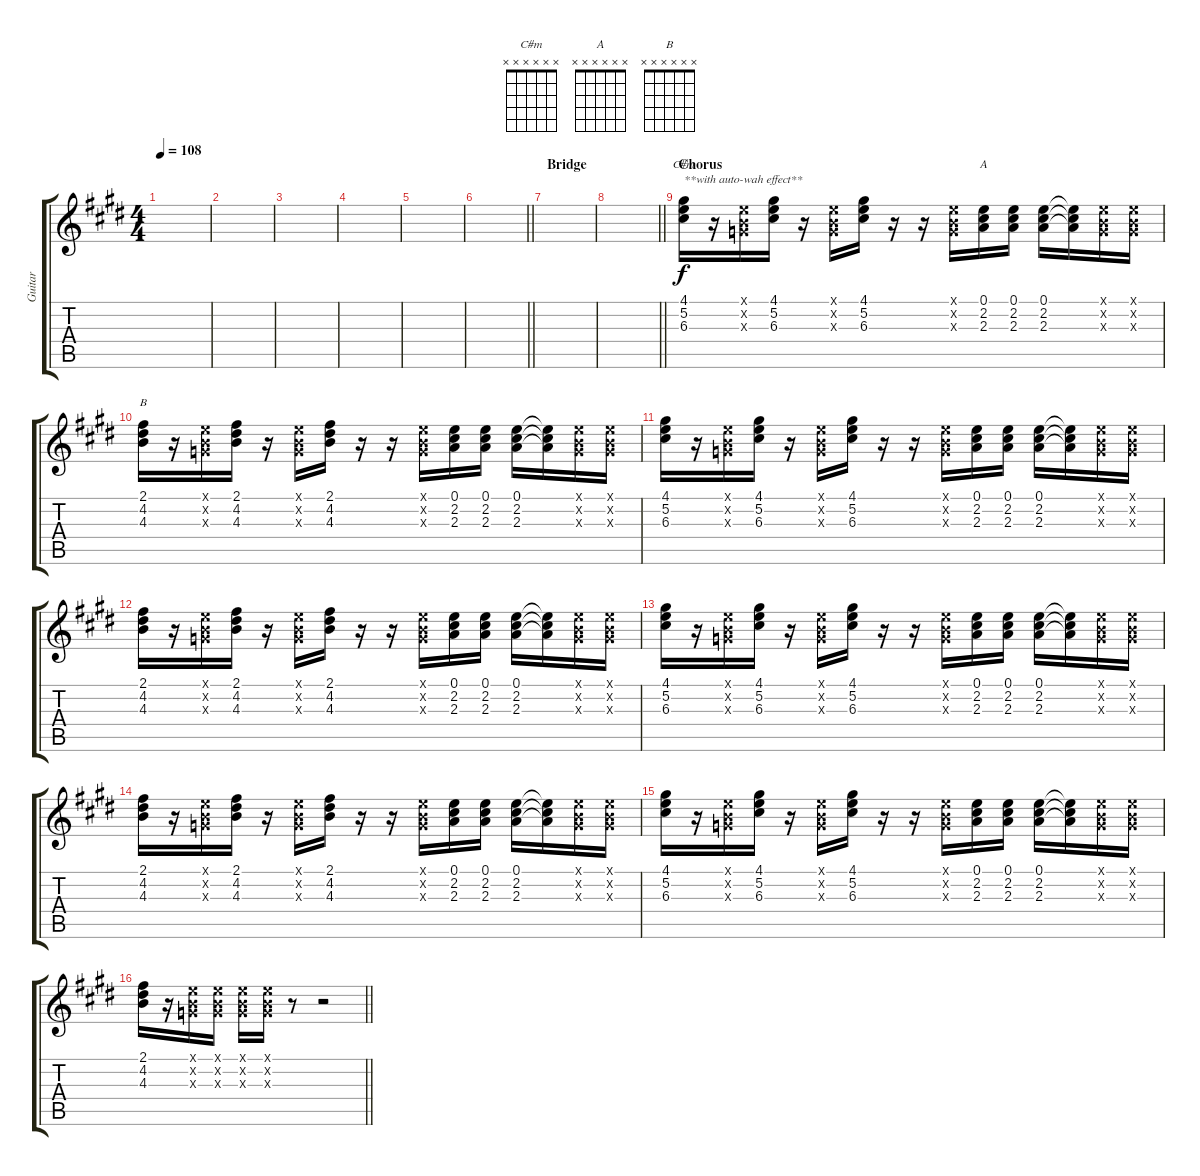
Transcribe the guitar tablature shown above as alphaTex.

\track ("Guitar" "Guitar") {instrument electricguitarjazz}
\staff {score tabs}
\tuning (E4 B3 G3 D3 A2 E2) {hide}
\chord ("C#m" x x x x x x)
\chord ("A" x x x x x x)
\chord ("B" x x x x x x)
\ts (4 4)
\tempo 108
\clef g2
\ks e
|
|
|
|
|
\barLineRight lightlight
|
\section ("" "Bridge")
|
\barLineRight lightlight
|
\section ("" "Chorus")
(4.1 5.2 6.3).16{ch "C#m" txt "**with auto-wah effect**"} r.16 (0.1{x} 0.2{x} 0.3{x}).16 (4.1 5.2 6.3).16 r.16 (0.1{x} 0.2{x} 0.3{x}).16 (4.1 5.2 6.3).16 r.16 r.16 (0.1{x} 0.2{x} 0.3{x}).16 (0.1 2.2 2.3).16{ch "A"} (0.1 2.2 2.3).16 (0.1 2.2 2.3).16 (0.1{t} 2.2{t} 2.3{t}).16 (0.1{x} 0.2{x} 0.3{x}).16 (0.1{x} 0.2{x} 0.3{x}).16 |
(2.1 4.2 4.3).16{ch "B"} r.16 (0.1{x} 0.2{x} 0.3{x}).16 (2.1 4.2 4.3).16 r.16 (0.1{x} 0.2{x} 0.3{x}).16 (2.1 4.2 4.3).16 r.16 r.16 (0.1{x} 0.2{x} 0.3{x}).16 (0.1 2.2 2.3).16 (0.1 2.2 2.3).16 (0.1 2.2 2.3).16 (0.1{t} 2.2{t} 2.3{t}).16 (0.1{x} 0.2{x} 0.3{x}).16 (0.1{x} 0.2{x} 0.3{x}).16 |
(4.1 5.2 6.3).16 r.16 (0.1{x} 0.2{x} 0.3{x}).16 (4.1 5.2 6.3).16 r.16 (0.1{x} 0.2{x} 0.3{x}).16 (4.1 5.2 6.3).16 r.16 r.16 (0.1{x} 0.2{x} 0.3{x}).16 (0.1 2.2 2.3).16 (0.1 2.2 2.3).16 (0.1 2.2 2.3).16 (0.1{t} 2.2{t} 2.3{t}).16 (0.1{x} 0.2{x} 0.3{x}).16 (0.1{x} 0.2{x} 0.3{x}).16 |
(2.1 4.2 4.3).16 r.16 (0.1{x} 0.2{x} 0.3{x}).16 (2.1 4.2 4.3).16 r.16 (0.1{x} 0.2{x} 0.3{x}).16 (2.1 4.2 4.3).16 r.16 r.16 (0.1{x} 0.2{x} 0.3{x}).16 (0.1 2.2 2.3).16 (0.1 2.2 2.3).16 (0.1 2.2 2.3).16 (0.1{t} 2.2{t} 2.3{t}).16 (0.1{x} 0.2{x} 0.3{x}).16 (0.1{x} 0.2{x} 0.3{x}).16 |
(4.1 5.2 6.3).16 r.16 (0.1{x} 0.2{x} 0.3{x}).16 (4.1 5.2 6.3).16 r.16 (0.1{x} 0.2{x} 0.3{x}).16 (4.1 5.2 6.3).16 r.16 r.16 (0.1{x} 0.2{x} 0.3{x}).16 (0.1 2.2 2.3).16 (0.1 2.2 2.3).16 (0.1 2.2 2.3).16 (0.1{t} 2.2{t} 2.3{t}).16 (0.1{x} 0.2{x} 0.3{x}).16 (0.1{x} 0.2{x} 0.3{x}).16 |
(2.1 4.2 4.3).16 r.16 (0.1{x} 0.2{x} 0.3{x}).16 (2.1 4.2 4.3).16 r.16 (0.1{x} 0.2{x} 0.3{x}).16 (2.1 4.2 4.3).16 r.16 r.16 (0.1{x} 0.2{x} 0.3{x}).16 (0.1 2.2 2.3).16 (0.1 2.2 2.3).16 (0.1 2.2 2.3).16 (0.1{t} 2.2{t} 2.3{t}).16 (0.1{x} 0.2{x} 0.3{x}).16 (0.1{x} 0.2{x} 0.3{x}).16 |
(4.1 5.2 6.3).16 r.16 (0.1{x} 0.2{x} 0.3{x}).16 (4.1 5.2 6.3).16 r.16 (0.1{x} 0.2{x} 0.3{x}).16 (4.1 5.2 6.3).16 r.16 r.16 (0.1{x} 0.2{x} 0.3{x}).16 (0.1 2.2 2.3).16 (0.1 2.2 2.3).16 (0.1 2.2 2.3).16 (0.1{t} 2.2{t} 2.3{t}).16 (0.1{x} 0.2{x} 0.3{x}).16 (0.1{x} 0.2{x} 0.3{x}).16 |
\barLineRight lightlight
(2.1 4.2 4.3).16 r.16 (0.1{x} 0.2{x} 0.3{x}).16 (0.1{x} 0.2{x} 0.3{x}).16 (0.1{x} 0.2{x} 0.3{x}).16 (0.1{x} 0.2{x} 0.3{x}).16 r.8 r.2
